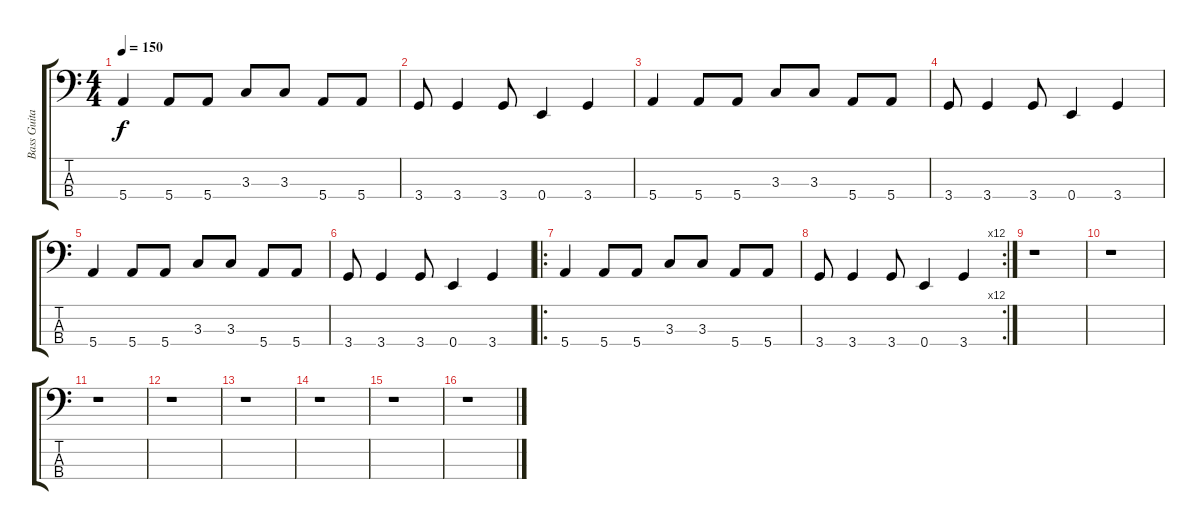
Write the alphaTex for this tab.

\track ("Bass Guitar" "Bass Guita") {instrument electricbasspick}
\staff {score tabs}
\tuning (G2 D2 A1 E1) {hide}
\ts (4 4)
\tempo 150
\clef f4
\ks c
5.4.4{dy f} 5.4.8 5.4.8 3.3.8 3.3.8 5.4.8 5.4.8 |
3.4.8 3.4.4 3.4.8 0.4.4 3.4.4 |
5.4.4 5.4.8 5.4.8 3.3.8 3.3.8 5.4.8 5.4.8 |
3.4.8 3.4.4 3.4.8 0.4.4 3.4.4 |
5.4.4 5.4.8 5.4.8 3.3.8 3.3.8 5.4.8 5.4.8 |
3.4.8 3.4.4 3.4.8 0.4.4 3.4.4 |
\ro
5.4.4 5.4.8 5.4.8 3.3.8 3.3.8 5.4.8 5.4.8 |
\rc 12
3.4.8 3.4.4 3.4.8 0.4.4 3.4.4 |
r.1 |
r.1 |
r.1 |
r.1 |
r.1 |
r.1 |
r.1 |
r.1
